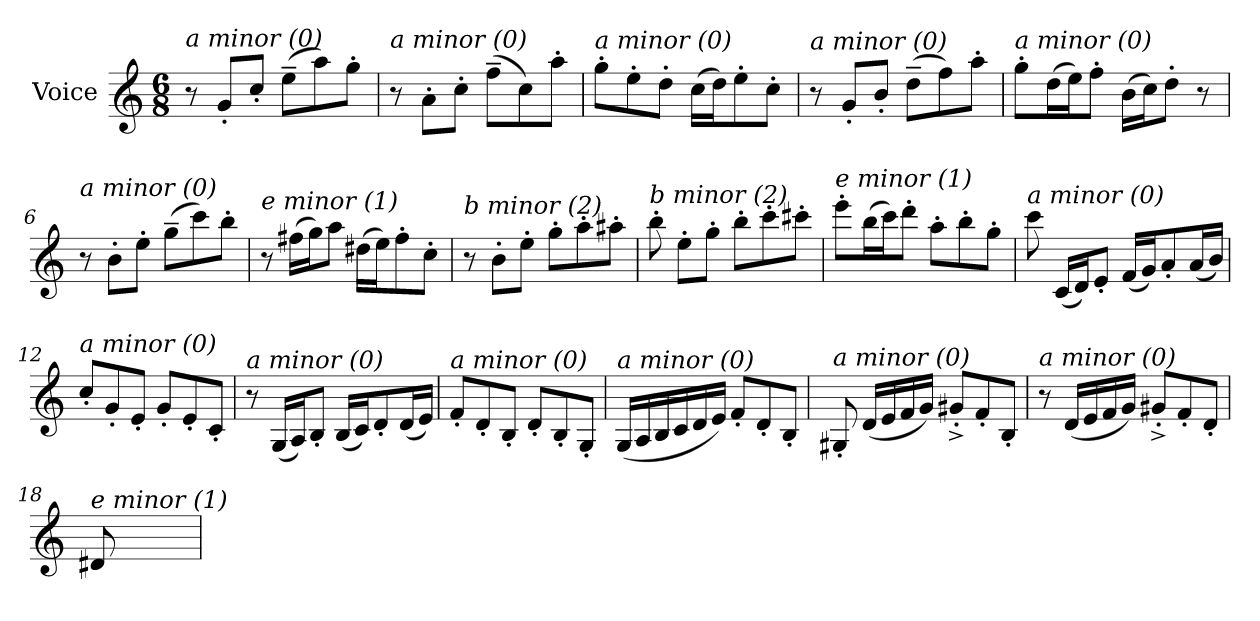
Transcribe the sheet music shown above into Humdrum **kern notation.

**kern
*part1
*staff1
*I"Voice
*clefG2
*k[]
*C:
*M6/8
=1
!LO:TX:i:t=a minor (0)
8r
8g'</L
8cc'</J
(>8ee~>\L
8aa\)
8gg'>\J
=2
!LO:TX:i:t=a minor (0)
8r
8a'>\L
8cc'>\J
(>8ff~>\L
8cc\)
8aa'>\J
=3
!LO:TX:i:t=a minor (0)
8gg'>\L
8ee'>\
8dd'>\J
(>16cc\LL
16dd\J)
8ee'>\
8cc'>\J
=4
!LO:TX:i:t=a minor (0)
8r
8g'</L
8b'</J
(>8dd~>\L
8ff\)
8aa'>\J
=5
!LO:TX:i:t=a minor (0)
8gg'>\L
(>16dd\L
16ee\J)
8ff'>\J
(>16b\LL
16cc\J)
8dd'>\J
8r
!!LO:LB:g=z
=6
!LO:TX:i:t=a minor (0)
8r
8b'>\L
8ee'>\J
(>8gg~>\L
8ccc\)
8bb'>\J
=7
!LO:TX:i:t=e minor (1)
8r
(>16ff#X\LL
16gg\J)
8aa\J
(>16dd#X\LL
16ee\J)
8ff#'>\
8cc'>\J
=8
!LO:TX:i:t=b minor (2)
8r
8b'>\L
8ee'>\J
8gg'>\L
8aa'>\
8aa#X'>\J
=9
!LO:TX:i:t=b minor (2)
8bb'>\
8ee'>\L
8gg'>\J
8bb'>\L
8ccc'>\
8ccc#X'>\J
=10
!LO:TX:i:t=e minor (1)
8eee'>\L
(>16bb\L
16ccc\J)
8ddd'>\J
8aa'>\L
8bb'>\
8gg'>\J
!!LO:LB:g=z
=11
!LO:TX:i:t=a minor (0)
8ccc\
(<16c/LL
16d/J)
8e'</J
(<16f/LL
16g/J)
8a'</
(<16a/L
16b/JJ)
=12
!LO:TX:i:t=a minor (0)
8cc'</L
8g'</
8e'</J
8g'</L
8e'</
8c'</J
=13
!LO:TX:i:t=a minor (0)
8r
(<16G/LL
16A/J)
8B'</J
(<16B/LL
16c/J)
8d'</
(<16d/L
16e/JJ)
=14
!LO:TX:i:t=a minor (0)
8f'</L
8d'</
8B'</J
8d'</L
8B'</
8G'</J
!!LO:LB:g=z
=15
!LO:TX:i:t=a minor (0)
(<16G/LL
16A/
16B/
16c/
16d/
16e/JJ)
8f'</L
8d'</
8B'</J
=16
!LO:TX:i:t=a minor (0)
8G#X'<i/
(<16d/LL
16e/
16f/
16g/JJ)
8g#X'<^<i/L
8f'</
8B'</J
=17
!LO:TX:i:t=a minor (0)
8r
(<16d/LL
16e/
16f/
16g/JJ)
8g#X^<'<i/L
8f'</
8d'</J
=18
!LO:TX:i:t=e minor (1)
8d#Xi/
=
*-
